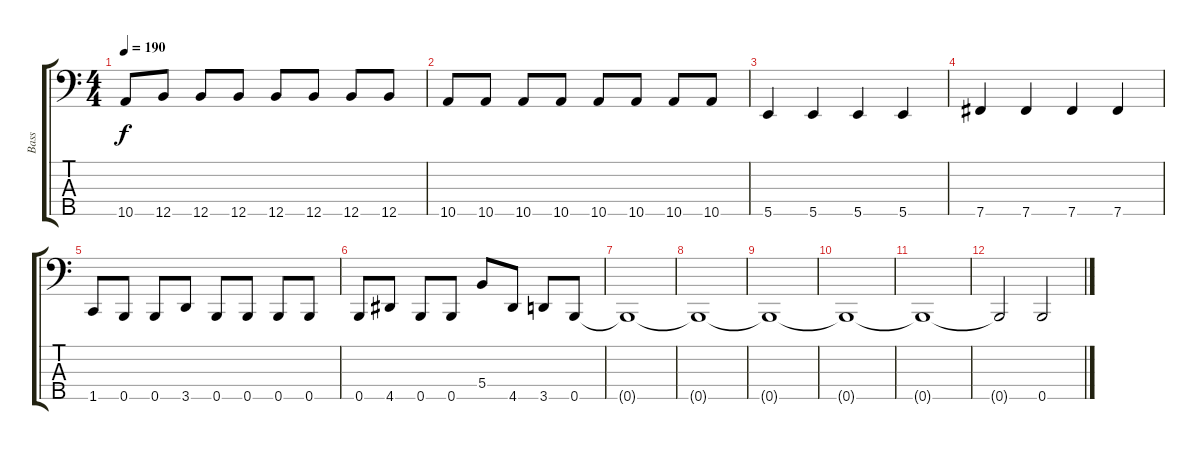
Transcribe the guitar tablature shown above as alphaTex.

\track ("Bass" "Bass") {instrument electricbasspick}
\staff {score tabs}
\tuning (Ab2 E2 B1 Gb1 B0) {hide}
\ts (4 4)
\tempo 190
\clef f4
\ks c
10.5.8{dy f} 12.5.8 12.5.8 12.5.8 12.5.8 12.5.8 12.5.8 12.5.8 |
10.5.8 10.5.8 10.5.8 10.5.8 10.5.8 10.5.8 10.5.8 10.5.8 |
5.5.4 5.5.4 5.5.4 5.5.4 |
7.5.4 7.5.4 7.5.4 7.5.4 |
1.5.8 0.5.8 0.5.8 3.5.8 0.5.8 0.5.8 0.5.8 0.5.8 |
0.5.8 4.5.8 0.5.8 0.5.8 5.4.8 4.5.8 3.5.8 0.5.8 |
0.5{t}.1 |
0.5{t}.1 |
0.5{t}.1 |
0.5{t}.1 |
0.5{t}.1 |
0.5{t}.2 0.5.2
